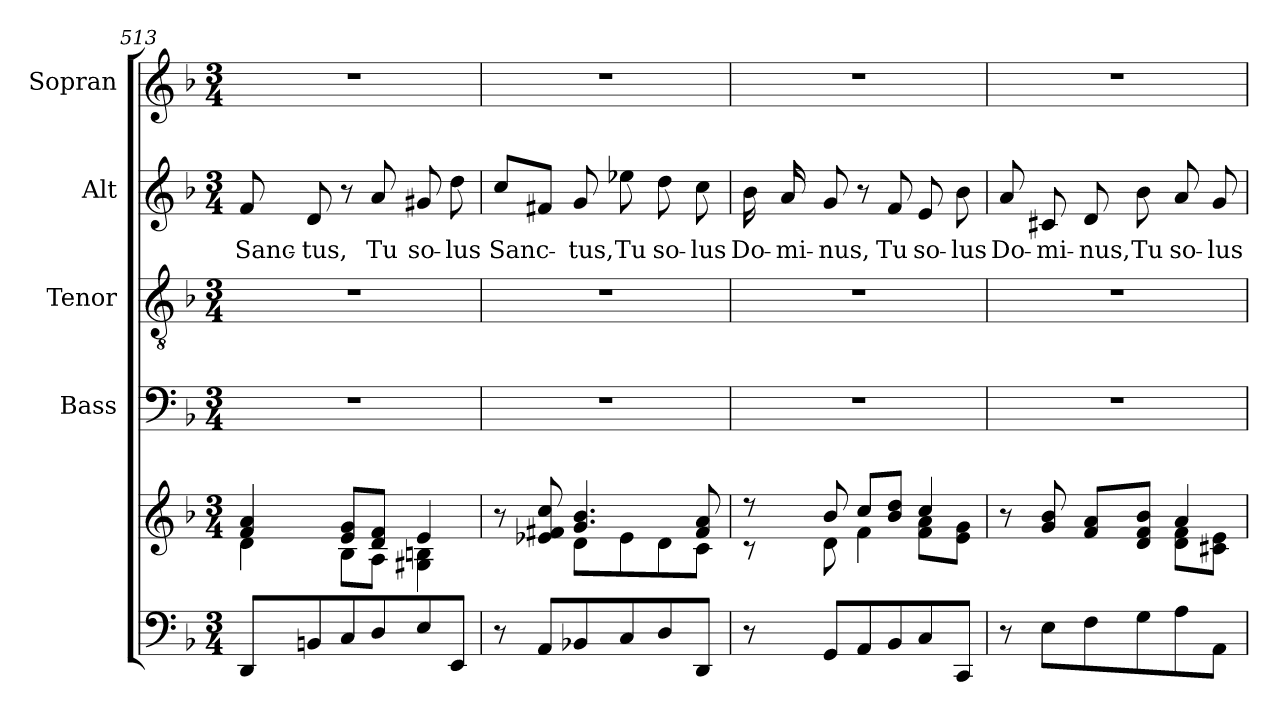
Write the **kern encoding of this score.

**kern	**kern	**kern	**kern	**kern	**text	**kern
*part5	*part5	*part4	*part3	*part2	*part2	*part1
*staff6	*staff5	*staff4	*staff3	*staff2	*staff2	*staff1
*	*	*I"Bass	*I"Tenor	*I"Alt	*	*I"Sopran
*	*	*I'B.	*I'T.	*I'A.	*	*I'S.
*clefF4	*clefG2	*clefF4	*clefGv2	*clefG2	*	*clefG2
*k[b-]	*k[b-]	*k[b-]	*k[b-]	*k[b-]	*	*k[b-]
*F:	*F:	*F:	*F:	*F:	*	*F:
*M3/4	*M3/4	*M3/4	*M3/4	*M3/4	*	*M3/4
=513	=513	=513	=513	=513	=513	=513
*	*^	*	*	*	*	*
!	!	!	!	!	!	!LO:LY:b	!
8DD/L	4f/ 4a/	4d\	2.r	2.r	8f/	Sanc-	2.r
!	!	!	!	!	!	!LO:LY:b	!
8BBn/	.	.	.	.	8d/	-tus,	.
8C/	8e/ 8g/L	8B-\L	.	.	8r	.	.
!	!	!	!	!	!	!LO:LY:b	!
8D/	8d/ 8f/J	8A\J	.	.	8a/	Tu	.
!	!	!	!	!	!	!LO:LY:b	!
8E/	4e/	4G#X\ 4Bn\	.	.	8g#X/	so-	.
!	!	!	!	!	!	!LO:LY:b	!
8EE/J	.	.	.	.	8dd\	-lus	.
=514	=514	=514	=514	=514	=514	=514	=514
!	!	!	!	!	!	!LO:LY:b	!
8r	8r	4ryy	2.r	2.r	8cc/L	Sanc-	2.r
8AA/L	8e-X/ 8f#X/ 8cc/	.	.	.	8f#X/J	.	.
!	!	!	!	!	!	!LO:LY:b	!
8BB-X/	4.g/ 4.b-/	8d\L	.	.	8g/	-tus,	.
!	!	!	!	!	!	!LO:LY:b	!
8C/	.	8e-\	.	.	8ee-X\	Tu	.
!	!	!	!	!	!	!LO:LY:b	!
8D/	.	8d\	.	.	8dd\	so-	.
!	!	!	!	!	!	!LO:LY:b	!
8DD/J	8f#/ 8a/	8c\J	.	.	8cc\	-lus	.
=515	=515	=515	=515	=515	=515	=515	=515
!	!	!	!	!	!	!LO:LY:b	!
8r	8r	8r	2.r	2.r	16b-\	Do-	2.r
!	!	!	!	!	!	!LO:LY:b	!
.	.	.	.	.	16a/	-mi-	.
!	!	!	!	!	!	!LO:LY:b	!
8GG/L	8b-/	8d\	.	.	8g/	-nus,	.
8AA/	8cc/L	4f\	.	.	8r	.	.
!	!	!	!	!	!	!LO:LY:b	!
8BB-/	8b-/ 8dd/J	.	.	.	8f/	Tu	.
!	!	!	!	!	!	!LO:LY:b	!
8C/	4cc/	8f\ 8a\L	.	.	8e/	so-	.
!	!	!	!	!	!	!LO:LY:b	!
8CC/J	.	8e\ 8g\J	.	.	8b-\	-lus	.
!!LO:LB:g=z
=516	=516	=516	=516	=516	=516	=516	=516
!	!	!	!	!	!	!LO:LY:b	!
8r	8r	2ryy	2.r	2.r	8a/	Do-	2.r
!	!	!	!	!	!	!LO:LY:b	!
8E\L	8g/ 8b-/	.	.	.	8c#X/	-mi-	.
!	!	!	!	!	!	!LO:LY:b	!
8F\	8f/ 8a/L	.	.	.	8d/	-nus,	.
!	!	!	!	!	!	!LO:LY:b	!
8G\	8d/ 8f/ 8b-/J	.	.	.	8b-\	Tu	.
!	!	!	!	!	!	!LO:LY:b	!
8A\	4a/	8d\ 8f\L	.	.	8a/	so-	.
!	!	!	!	!	!	!LO:LY:b	!
8AA\J	.	8c#X\ 8e\J	.	.	8g/	-lus	.
*	*v	*v	*	*	*	*	*
=	=	=	=	=	=	=
*-	*-	*-	*-	*-	*-	*-
